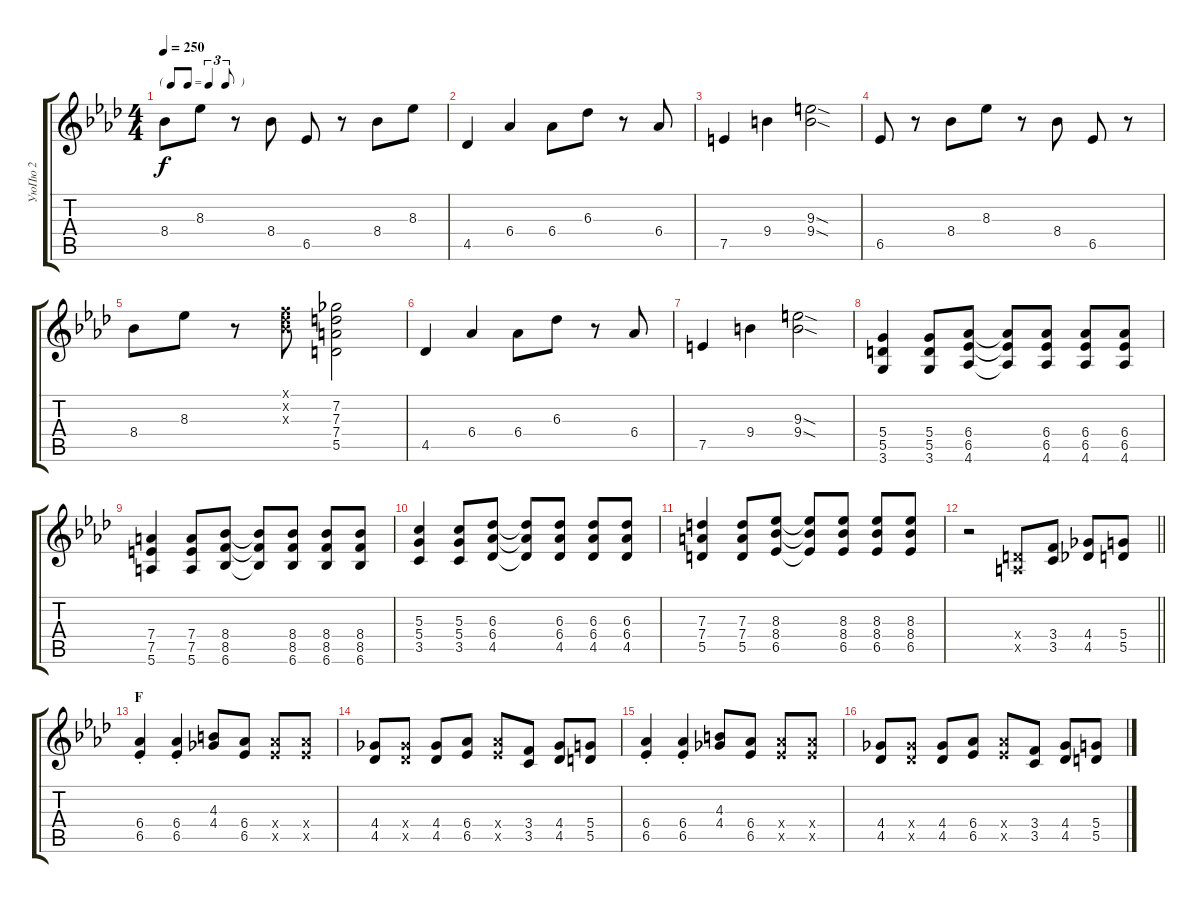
\track ("УюПю 2" "УюПю 2") {instrument overdrivenguitar}
\staff {score tabs}
\tuning (E4 B3 G3 D3 A2 E2) {hide}
\ts (4 4)
\tf triplet8th
\tempo 250
\clef g2
\ks ab
8.4.8{dy f} 8.3.8 r.8 8.4.8 6.5.8 r.8 8.4.8 8.3.8 |
4.5.4 6.4.4 6.4.8 6.3.8 r.8 6.4.8 |
7.5.4 9.4.4 (9.3{sod} 9.4{sod}).2 |
6.5.8 r.8 8.4.8 8.3.8 r.8 8.4.8 6.5.8 r.8 |
8.4.8 8.3.8 r.8 (1.1{x} 2.2{x} 3.3{x}).8 (7.2 7.3 7.4 5.5).2 |
4.5.4 6.4.4 6.4.8 6.3.8 r.8 6.4.8 |
7.5.4 9.4.4 (9.3{sod} 9.4{sod}).2 |
(5.4 5.5 3.6).4 (5.4 5.5 3.6).8 (6.4 6.5 4.6).8 (6.4{t} 6.5{t} 4.6{t}).8 (6.4 6.5 4.6).8 (6.4 6.5 4.6).8 (6.4 6.5 4.6).8 |
(7.4 7.5 5.6).4 (7.4 7.5 5.6).8 (8.4 8.5 6.6).8 (8.4{t} 8.5{t} 6.6{t}).8 (8.4 8.5 6.6).8 (8.4 8.5 6.6).8 (8.4 8.5 6.6).8 |
(5.3 5.4 3.5).4 (5.3 5.4 3.5).8 (6.3 6.4 4.5).8 (6.3{t} 6.4{t} 4.5{t}).8 (6.3 6.4 4.5).8 (6.3 6.4 4.5).8 (6.3 6.4 4.5).8 |
(7.3 7.4 5.5).4 (7.3 7.4 5.5).8 (8.3 8.4 6.5).8 (8.3{t} 8.4{t} 6.5{t}).8 (8.3 8.4 6.5).8 (8.3 8.4 6.5).8 (8.3 8.4 6.5).8 |
\barLineRight lightlight
r.2 (0.4{x} 0.5{x}).8 (3.4 3.5).8 (4.4 4.5).8 (5.4 5.5).8 |
\section ("" "F")
(6.4{st} 6.5{st}).4 (6.4{st} 6.5{st}).4 (4.3 4.4).8 (6.4 6.5).8 (6.4{x} 6.5{x}).8 (6.4{x} 6.5{x}).8 |
(4.4 4.5).8 (4.4{x} 4.5{x}).8 (4.4 4.5).8 (6.4 6.5).8 (6.4{x} 6.5{x}).8 (3.4 3.5).8 (4.4 4.5).8 (5.4 5.5).8 |
(6.4{st} 6.5{st}).4 (6.4{st} 6.5{st}).4 (4.3 4.4).8 (6.4 6.5).8 (6.4{x} 6.5{x}).8 (6.4{x} 6.5{x}).8 |
(4.4 4.5).8 (4.4{x} 4.5{x}).8 (4.4 4.5).8 (6.4 6.5).8 (6.4{x} 6.5{x}).8 (3.4 3.5).8 (4.4 4.5).8 (5.4 5.5).8
